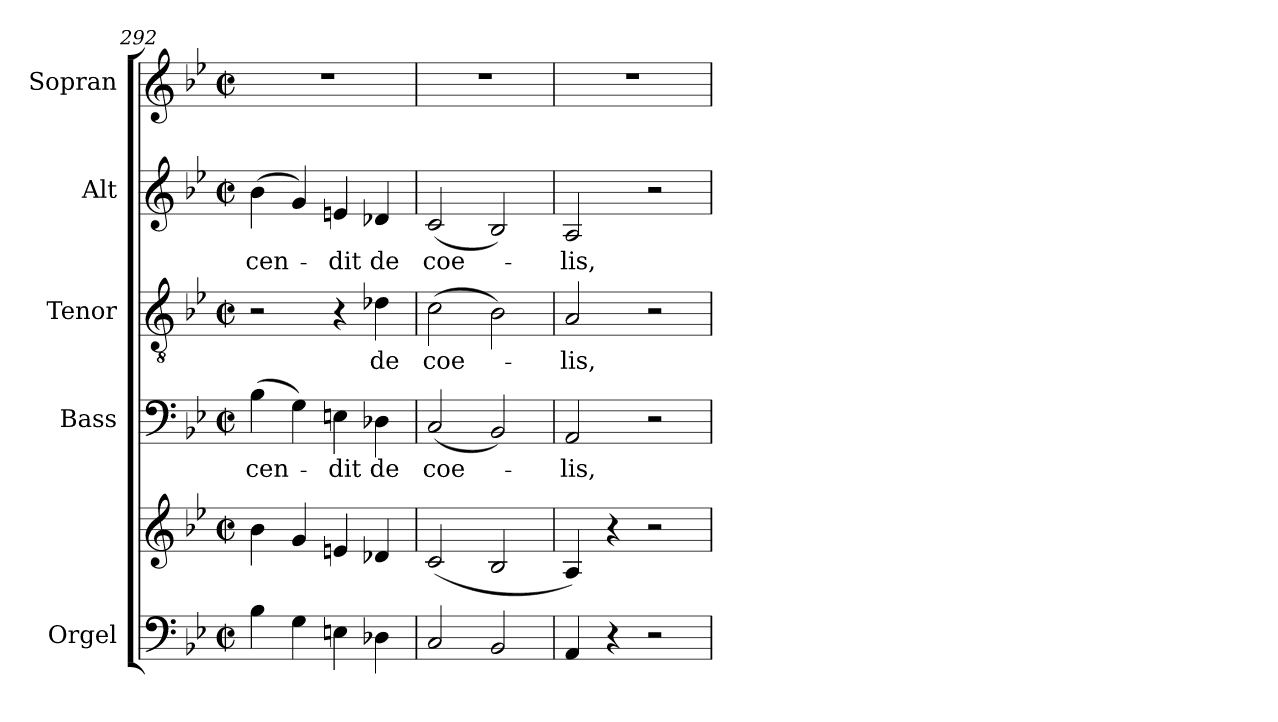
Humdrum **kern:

**kern	**kern	**kern	**text	**kern	**text	**kern	**text	**kern
*part5	*part5	*part4	*part4	*part3	*part3	*part2	*part2	*part1
*staff6	*staff5	*staff4	*staff4	*staff3	*staff3	*staff2	*staff2	*staff1
*I"Orgel	*	*I"Bass	*	*I"Tenor	*	*I"Alt	*	*I"Sopran
*I'Org.	*	*I'B.	*	*I'T.	*	*I'A.	*	*I'S.
*clefF4	*clefG2	*clefF4	*	*clefGv2	*	*clefG2	*	*clefG2
*k[b-e-]	*k[b-e-]	*k[b-e-]	*	*k[b-e-]	*	*k[b-e-]	*	*k[b-e-]
*B-:	*B-:	*B-:	*	*B-:	*	*B-:	*	*B-:
*M2/2	*M2/2	*M2/2	*	*M2/2	*	*M2/2	*	*M2/2
*met(c|)	*met(c|)	*met(c|)	*	*met(c|)	*	*met(c|)	*	*met(c|)
=292	=292	=292	=292	=292	=292	=292	=292	=292
!	!	!	!LO:LY:b	!	!	!	!LO:LY:b	!
4B-\	4b-\	(>4B-\	-cen-	2r	.	(>4b-\	-cen-	1r
4G\	4g/	4G\)	.	.	.	4g/)	.	.
!	!	!	!LO:LY:b	!	!	!	!LO:LY:b	!
4En\	4en/	4En\	-dit	4r	.	4en/	-dit	.
!	!	!	!LO:LY:b	!	!LO:LY:b	!	!LO:LY:b	!
4D-X\	4d-X/	4D-X\	de	4d-X\	de	4d-X/	de	.
=293	=293	=293	=293	=293	=293	=293	=293	=293
!	!	!	!LO:LY:b	!	!LO:LY:b	!	!LO:LY:b	!
2C/	(<2c/	(<2C/	coe-	(>2c\	coe-	(<2c/	coe-	1r
2BB-/	2B-/	2BB-/)	.	2B-\)	.	2B-/)	.	.
!!LO:LB:g=z
=294	=294	=294	=294	=294	=294	=294	=294	=294
!	!	!	!LO:LY:b	!	!LO:LY:b	!	!LO:LY:b	!
4AA/	4A/)	2AA/	-lis,	2A/	-lis,	2A/	-lis,	1r
4r	4r	.	.	.	.	.	.	.
2r	2r	2r	.	2r	.	2r	.	.
=	=	=	=	=	=	=	=	=
*-	*-	*-	*-	*-	*-	*-	*-	*-
